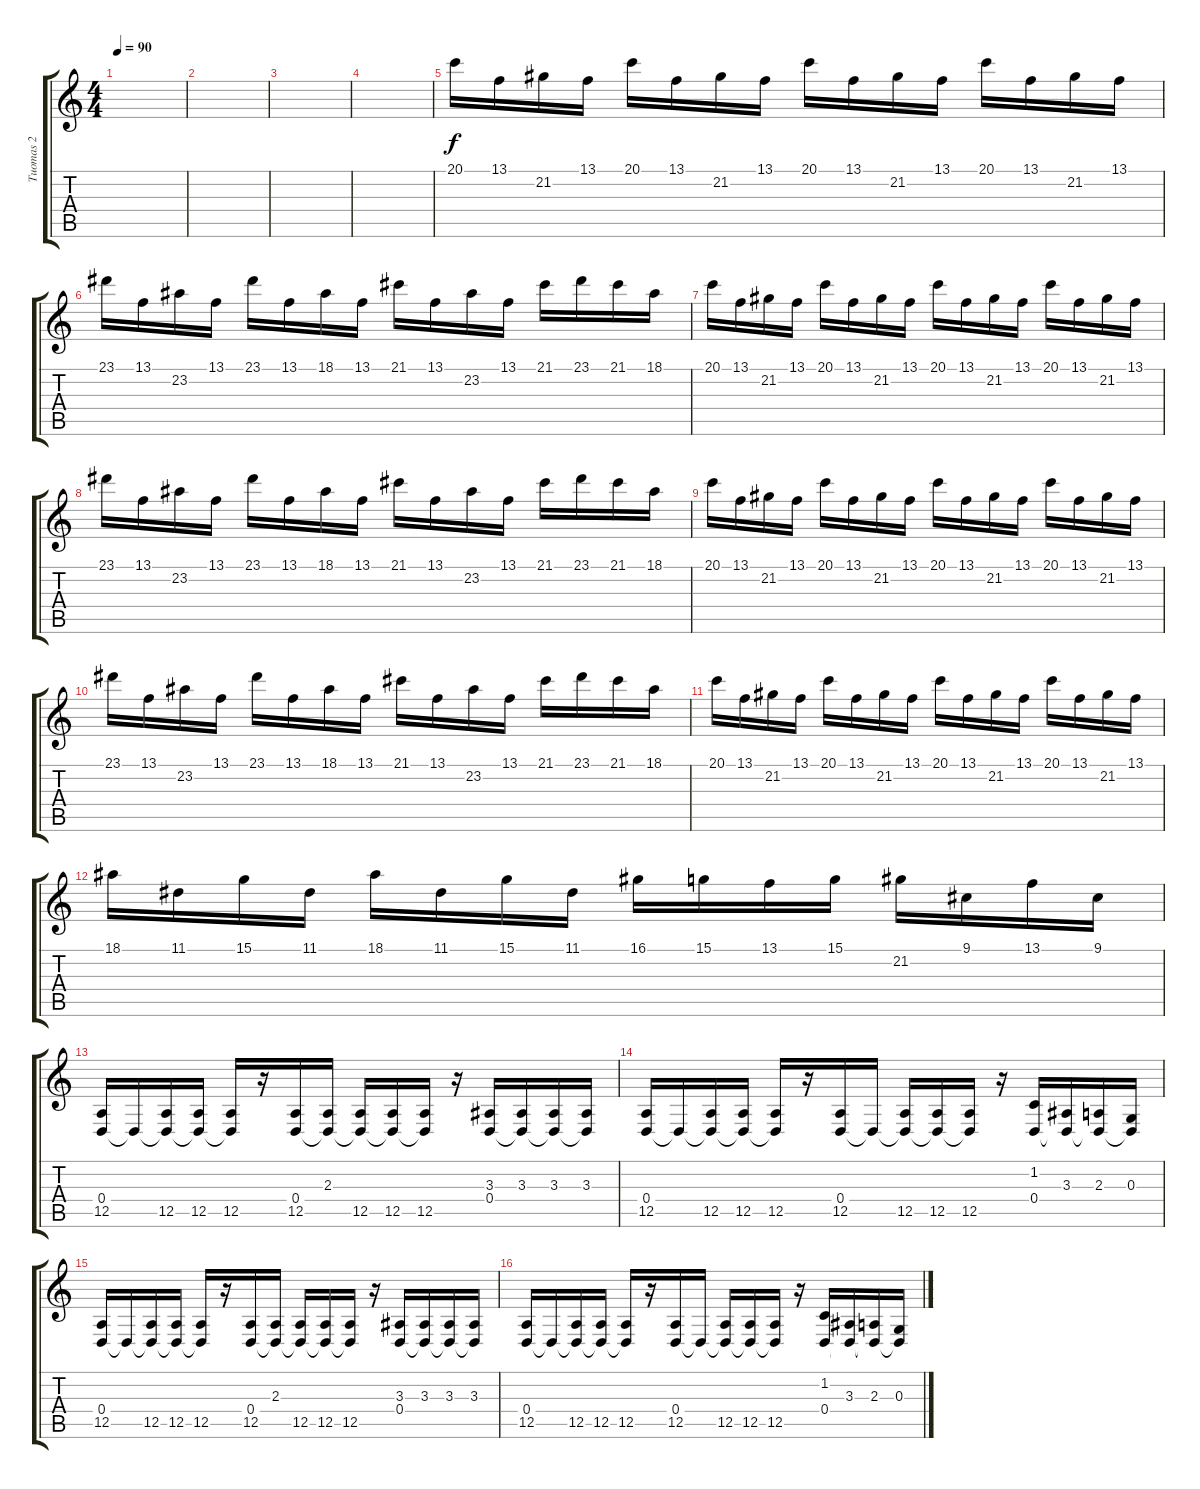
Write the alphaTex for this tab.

\track ("Tuomas 2" "Tuomas 2") {instrument stringensemble1}
\staff {score tabs}
\tuning (E4 B3 G3 D3 A2 E2) {hide}
\ts (4 4)
\tempo 90
\clef g2
\ks c
|
|
|
|
20.1.16 13.1.16 21.2.16 13.1.16 20.1.16 13.1.16 21.2.16 13.1.16 20.1.16 13.1.16 21.2.16 13.1.16 20.1.16 13.1.16 21.2.16 13.1.16 |
23.1.16 13.1.16 23.2.16 13.1.16 23.1.16 13.1.16 18.1.16 13.1.16 21.1.16 13.1.16 23.2.16 13.1.16 21.1.16 23.1.16 21.1.16 18.1.16 |
20.1.16 13.1.16 21.2.16 13.1.16 20.1.16 13.1.16 21.2.16 13.1.16 20.1.16 13.1.16 21.2.16 13.1.16 20.1.16 13.1.16 21.2.16 13.1.16 |
23.1.16 13.1.16 23.2.16 13.1.16 23.1.16 13.1.16 18.1.16 13.1.16 21.1.16 13.1.16 23.2.16 13.1.16 21.1.16 23.1.16 21.1.16 18.1.16 |
20.1.16 13.1.16 21.2.16 13.1.16 20.1.16 13.1.16 21.2.16 13.1.16 20.1.16 13.1.16 21.2.16 13.1.16 20.1.16 13.1.16 21.2.16 13.1.16 |
23.1.16 13.1.16 23.2.16 13.1.16 23.1.16 13.1.16 18.1.16 13.1.16 21.1.16 13.1.16 23.2.16 13.1.16 21.1.16 23.1.16 21.1.16 18.1.16 |
20.1.16 13.1.16 21.2.16 13.1.16 20.1.16 13.1.16 21.2.16 13.1.16 20.1.16 13.1.16 21.2.16 13.1.16 20.1.16 13.1.16 21.2.16 13.1.16 |
18.1.16 11.1.16 15.1.16 11.1.16 18.1.16 11.1.16 15.1.16 11.1.16 16.1.16 15.1.16 13.1.16 15.1.16 21.2.16 9.1.16 13.1.16 9.1.16 |
(0.4 12.5).16 0.4{t}.16 (0.4{t} 12.5).16 (0.4{t} 12.5).16 (0.4{t} 12.5).16 r.16 (0.4 12.5).16 (2.3 0.4{t}).16 (0.4{t} 12.5).16 (0.4{t} 12.5).16 (0.4{t} 12.5).16 r.16 (3.3 0.4).16 (3.3 0.4{t}).16 (3.3 0.4{t}).16 (3.3 0.4{t}).16 |
(0.4 12.5).16 0.4{t}.16 (0.4{t} 12.5).16 (0.4{t} 12.5).16 (0.4{t} 12.5).16 r.16 (0.4 12.5).16 0.4{t}.16 (0.4{t} 12.5).16 (0.4{t} 12.5).16 (0.4{t} 12.5).16 r.16 (1.2 0.4).16 (3.3 0.4{t}).16 (2.3 0.4{t}).16 (0.3 0.4{t}).16 |
(0.4 12.5).16 0.4{t}.16 (0.4{t} 12.5).16 (0.4{t} 12.5).16 (0.4{t} 12.5).16 r.16 (0.4 12.5).16 (2.3 0.4{t}).16 (0.4{t} 12.5).16 (0.4{t} 12.5).16 (0.4{t} 12.5).16 r.16 (3.3 0.4).16 (3.3 0.4{t}).16 (3.3 0.4{t}).16 (3.3 0.4{t}).16 |
(0.4 12.5).16 0.4{t}.16 (0.4{t} 12.5).16 (0.4{t} 12.5).16 (0.4{t} 12.5).16 r.16 (0.4 12.5).16 0.4{t}.16 (0.4{t} 12.5).16 (0.4{t} 12.5).16 (0.4{t} 12.5).16 r.16 (1.2 0.4).16 (3.3 0.4{t}).16 (2.3 0.4{t}).16 (0.3 0.4{t}).16
